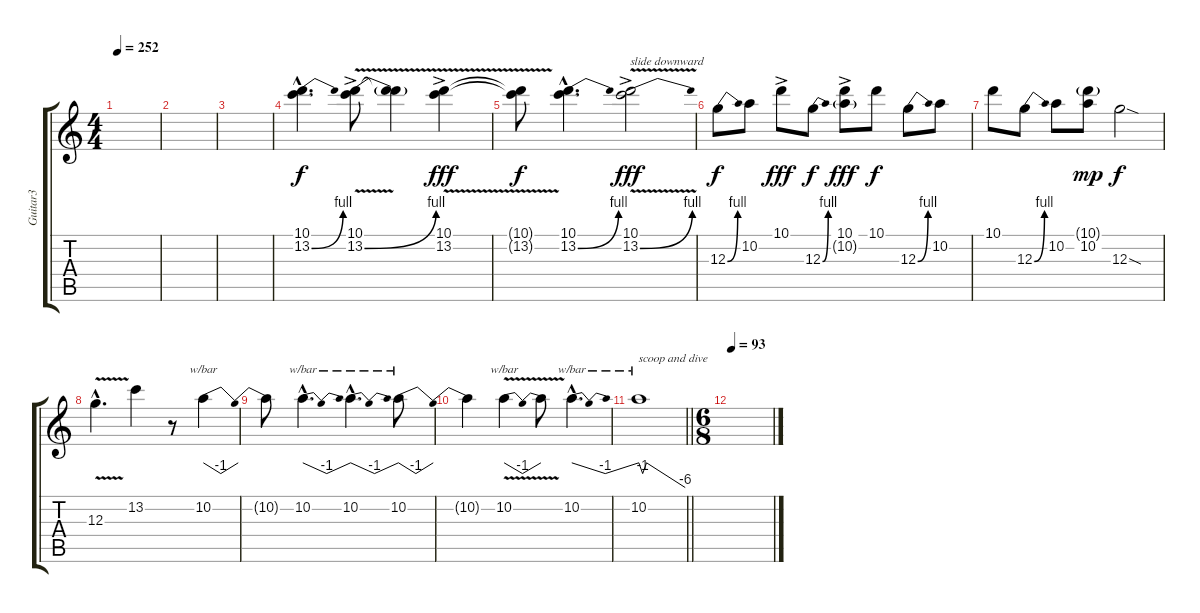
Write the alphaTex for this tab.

\track ("Guitar3" "Guitar3") {instrument distortionguitar}
\staff {score tabs}
\tuning (E4 B3 G3 D3 A2 E2) {hide}
\ts (4 4)
\tempo 252
\clef g2
\ks c
|
|
|
(10.1{hac} 13.2{be (bend 0 0 60 4) hac}).4{d} (10.1{ac} 13.2{be (bend 0 0 60 4) v ac}).8 (10.1{t} 13.2{t}).4{dy f} (10.1{v ac} 13.2{ac}).4{dy fff} |
(10.1{t} 13.2{t}).8{dy f} (10.1{hac} 13.2{be (bend 0 0 60 4) hac}).4{d} (10.1{ac} 13.2{be (bend 0 0 60 4) v ac}).2{txt "slide downward" dy fff} |
12.3{be (bend 0 0 60 4)}.8{dy f} 10.2.8 10.1{ac}.8{dy fff} 12.3{be (bend 0 0 60 4)}.8{dy f} (10.1{ac} 10.2{g ac}).8{dy fff} 10.1.8{dy f} 12.3{be (bend 0 0 60 4)}.8 10.2.8 |
10.1.8 12.3{be (bend 0 0 60 4)}.8 10.2.8 (10.1{g} 10.2).8{dy mp} 12.3{sod}.2{dy f} |
12.3{v hac}.4{d} 13.2.4 r.8 10.2.4{tbe (dip default 0 0 30 -4 60 0)} |
10.2{t}.8 10.2{hac}.4{d tbe (dip default 0 0 30 -4 60 0)} 10.2{hac}.4{d tbe (dip default 0 0 30 -4 60 0)} 10.2.8{tbe (dip default 0 0 30 -4 60 0)} |
10.2{t}.4 10.2{v}.4{tbe (dip default 0 0 30 -4 60 0)} 10.2{t}.8 10.2{hac}.4{d tbe (dip default 0 0 30 -4 60 0)} |
\barLineRight lightlight
10.2.1{tbe (custom default 0 0 5 -4 10 0 60 -24) txt "scoop and dive"} |
\ts (6 8)
\tempo 93
